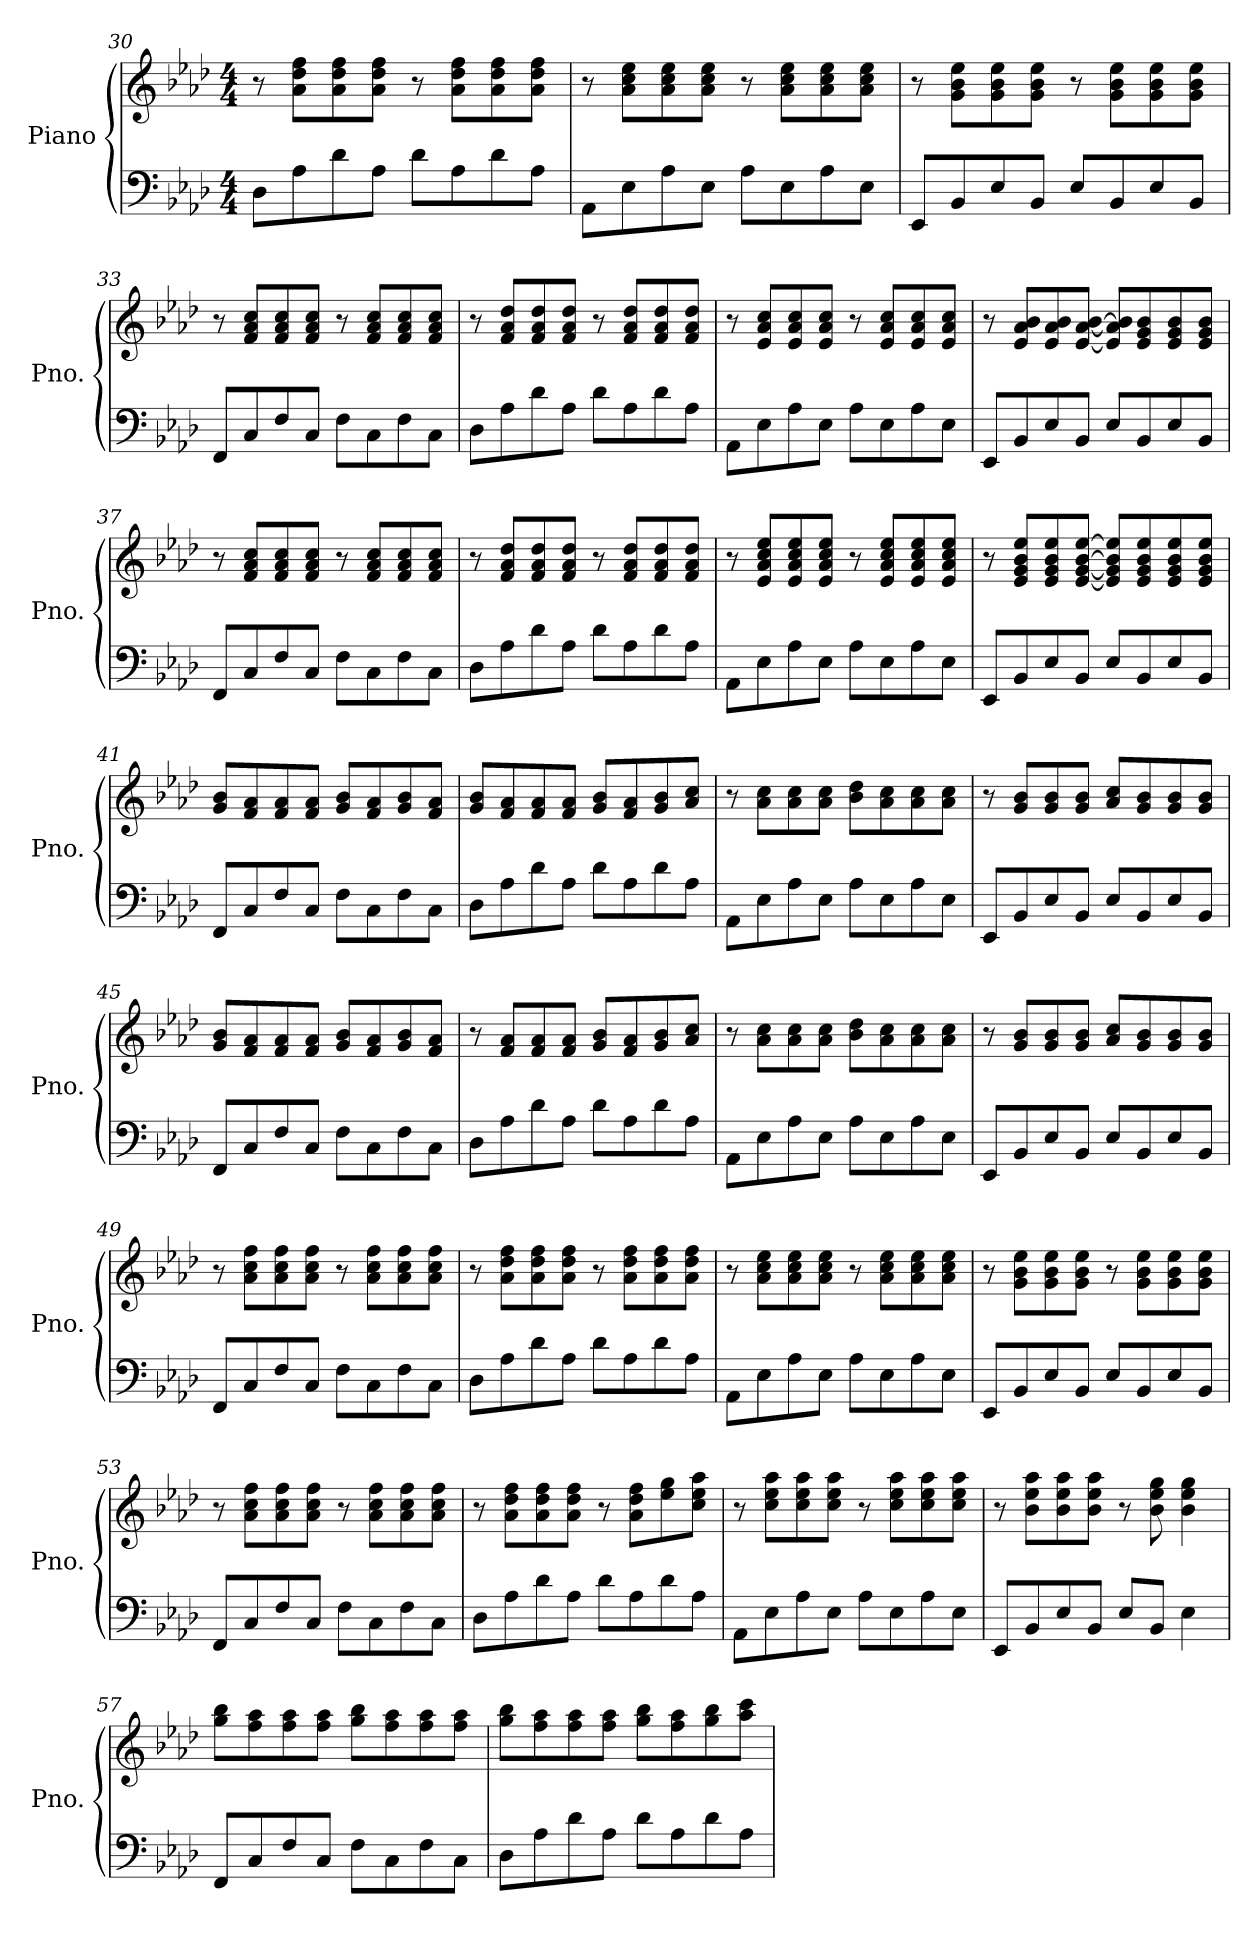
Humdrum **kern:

**kern	**kern
*part1	*part1
*staff2	*staff1
*I"Piano	*
*I'Pno.	*
*clefF4	*clefG2
*k[b-e-a-d-]	*k[b-e-a-d-]
*M4/4	*M4/4
=30	=30
8D-\L	8r
8A-\	8a-\ 8dd-\ 8ff\L
8d-\	8a-\ 8dd-\ 8ff\
8A-\J	8a-\ 8dd-\ 8ff\J
8d-\L	8r
8A-\	8a-\ 8dd-\ 8ff\L
8d-\	8a-\ 8dd-\ 8ff\
8A-\J	8a-\ 8dd-\ 8ff\J
=31	=31
8AA-\L	8r
8E-\	8a-\ 8cc\ 8ee-\L
8A-\	8a-\ 8cc\ 8ee-\
8E-\J	8a-\ 8cc\ 8ee-\J
8A-\L	8r
8E-\	8a-\ 8cc\ 8ee-\L
8A-\	8a-\ 8cc\ 8ee-\
8E-\J	8a-\ 8cc\ 8ee-\J
=32	=32
8EE-/L	8r
8BB-/	8g\ 8b-\ 8ee-\L
8E-/	8g\ 8b-\ 8ee-\
8BB-/J	8g\ 8b-\ 8ee-\J
8E-/L	8r
8BB-/	8g\ 8b-\ 8ee-\L
8E-/	8g\ 8b-\ 8ee-\
8BB-/J	8g\ 8b-\ 8ee-\J
!!LO:LB:g=z
=33	=33
8FF/L	8r
8C/	8f/ 8a-/ 8cc/L
8F/	8f/ 8a-/ 8cc/
8C/J	8f/ 8a-/ 8cc/J
8F\L	8r
8C\	8f/ 8a-/ 8cc/L
8F\	8f/ 8a-/ 8cc/
8C\J	8f/ 8a-/ 8cc/J
=34	=34
8D-\L	8r
8A-\	8f/ 8a-/ 8dd-/L
8d-\	8f/ 8a-/ 8dd-/
8A-\J	8f/ 8a-/ 8dd-/J
8d-\L	8r
8A-\	8f/ 8a-/ 8dd-/L
8d-\	8f/ 8a-/ 8dd-/
8A-\J	8f/ 8a-/ 8dd-/J
=35	=35
8AA-\L	8r
8E-\	8e-/ 8a-/ 8cc/L
8A-\	8e-/ 8a-/ 8cc/
8E-\J	8e-/ 8a-/ 8cc/J
8A-\L	8r
8E-\	8e-/ 8a-/ 8cc/L
8A-\	8e-/ 8a-/ 8cc/
8E-\J	8e-/ 8a-/ 8cc/J
=36	=36
8EE-/L	8r
8BB-/	8e-/ 8a-/ 8b-/L
8E-/	8e-/ 8a-/ 8b-/
8BB-/J	[8e-/ [8a-/ [8b-/J
8E-/L	8e-/] 8a-/] 8b-/]L
8BB-/	8e-/ 8g/ 8b-/
8E-/	8e-/ 8g/ 8b-/
8BB-/J	8e-/ 8g/ 8b-/J
!!LO:LB:g=z
=37	=37
8FF/L	8r
8C/	8f/ 8a-/ 8cc/L
8F/	8f/ 8a-/ 8cc/
8C/J	8f/ 8a-/ 8cc/J
8F\L	8r
8C\	8f/ 8a-/ 8cc/L
8F\	8f/ 8a-/ 8cc/
8C\J	8f/ 8a-/ 8cc/J
=38	=38
8D-\L	8r
8A-\	8f/ 8a-/ 8dd-/L
8d-\	8f/ 8a-/ 8dd-/
8A-\J	8f/ 8a-/ 8dd-/J
8d-\L	8r
8A-\	8f/ 8a-/ 8dd-/L
8d-\	8f/ 8a-/ 8dd-/
8A-\J	8f/ 8a-/ 8dd-/J
=39	=39
8AA-\L	8r
8E-\	8e-/ 8a-/ 8cc/ 8ee-/L
8A-\	8e-/ 8a-/ 8cc/ 8ee-/
8E-\J	8e-/ 8a-/ 8cc/ 8ee-/J
8A-\L	8r
8E-\	8e-/ 8a-/ 8cc/ 8ee-/L
8A-\	8e-/ 8a-/ 8cc/ 8ee-/
8E-\J	8e-/ 8a-/ 8cc/ 8ee-/J
=40	=40
8EE-/L	8r
8BB-/	8e-/ 8g/ 8b-/ 8ee-/L
8E-/	8e-/ 8g/ 8b-/ 8ee-/
8BB-/J	[8e-/ [8g/ [8b-/ [8ee-/J
8E-/L	8e-/] 8g/] 8b-/] 8ee-/]L
8BB-/	8e-/ 8g/ 8b-/ 8ee-/
8E-/	8e-/ 8g/ 8b-/ 8ee-/
8BB-/J	8e-/ 8g/ 8b-/ 8ee-/J
!!LO:LB:g=z
=41	=41
8FF/L	8g/ 8b-/L
8C/	8f/ 8a-/
8F/	8f/ 8a-/
8C/J	8f/ 8a-/J
8F\L	8g/ 8b-/L
8C\	8f/ 8a-/
8F\	8g/ 8b-/
8C\J	8f/ 8a-/J
=42	=42
8D-\L	8g/ 8b-/L
8A-\	8f/ 8a-/
8d-\	8f/ 8a-/
8A-\J	8f/ 8a-/J
8d-\L	8g/ 8b-/L
8A-\	8f/ 8a-/
8d-\	8g/ 8b-/
8A-\J	8a-/ 8cc/J
=43	=43
8AA-\L	8r
8E-\	8a-\ 8cc\L
8A-\	8a-\ 8cc\
8E-\J	8a-\ 8cc\J
8A-\L	8b-\ 8dd-\L
8E-\	8a-\ 8cc\
8A-\	8a-\ 8cc\
8E-\J	8a-\ 8cc\J
=44	=44
8EE-/L	8r
8BB-/	8g/ 8b-/L
8E-/	8g/ 8b-/
8BB-/J	8g/ 8b-/J
8E-/L	8a-/ 8cc/L
8BB-/	8g/ 8b-/
8E-/	8g/ 8b-/
8BB-/J	8g/ 8b-/J
!!LO:PB:g=z
=45	=45
8FF/L	8g/ 8b-/L
8C/	8f/ 8a-/
8F/	8f/ 8a-/
8C/J	8f/ 8a-/J
8F\L	8g/ 8b-/L
8C\	8f/ 8a-/
8F\	8g/ 8b-/
8C\J	8f/ 8a-/J
=46	=46
8D-\L	8r
8A-\	8f/ 8a-/L
8d-\	8f/ 8a-/
8A-\J	8f/ 8a-/J
8d-\L	8g/ 8b-/L
8A-\	8f/ 8a-/
8d-\	8g/ 8b-/
8A-\J	8a-/ 8cc/J
=47	=47
8AA-\L	8r
8E-\	8a-\ 8cc\L
8A-\	8a-\ 8cc\
8E-\J	8a-\ 8cc\J
8A-\L	8b-\ 8dd-\L
8E-\	8a-\ 8cc\
8A-\	8a-\ 8cc\
8E-\J	8a-\ 8cc\J
=48	=48
8EE-/L	8r
8BB-/	8g/ 8b-/L
8E-/	8g/ 8b-/
8BB-/J	8g/ 8b-/J
8E-/L	8a-/ 8cc/L
8BB-/	8g/ 8b-/
8E-/	8g/ 8b-/
8BB-/J	8g/ 8b-/J
!!LO:LB:g=z
=49	=49
8FF/L	8r
8C/	8a-\ 8cc\ 8ff\L
8F/	8a-\ 8cc\ 8ff\
8C/J	8a-\ 8cc\ 8ff\J
8F\L	8r
8C\	8a-\ 8cc\ 8ff\L
8F\	8a-\ 8cc\ 8ff\
8C\J	8a-\ 8cc\ 8ff\J
=50	=50
8D-\L	8r
8A-\	8a-\ 8dd-\ 8ff\L
8d-\	8a-\ 8dd-\ 8ff\
8A-\J	8a-\ 8dd-\ 8ff\J
8d-\L	8r
8A-\	8a-\ 8dd-\ 8ff\L
8d-\	8a-\ 8dd-\ 8ff\
8A-\J	8a-\ 8dd-\ 8ff\J
=51	=51
8AA-\L	8r
8E-\	8a-\ 8cc\ 8ee-\L
8A-\	8a-\ 8cc\ 8ee-\
8E-\J	8a-\ 8cc\ 8ee-\J
8A-\L	8r
8E-\	8a-\ 8cc\ 8ee-\L
8A-\	8a-\ 8cc\ 8ee-\
8E-\J	8a-\ 8cc\ 8ee-\J
=52	=52
8EE-/L	8r
8BB-/	8g\ 8b-\ 8ee-\L
8E-/	8g\ 8b-\ 8ee-\
8BB-/J	8g\ 8b-\ 8ee-\J
8E-/L	8r
8BB-/	8g\ 8b-\ 8ee-\L
8E-/	8g\ 8b-\ 8ee-\
8BB-/J	8g\ 8b-\ 8ee-\J
!!LO:LB:g=z
=53	=53
8FF/L	8r
8C/	8a-\ 8cc\ 8ff\L
8F/	8a-\ 8cc\ 8ff\
8C/J	8a-\ 8cc\ 8ff\J
8F\L	8r
8C\	8a-\ 8cc\ 8ff\L
8F\	8a-\ 8cc\ 8ff\
8C\J	8a-\ 8cc\ 8ff\J
=54	=54
8D-\L	8r
8A-\	8a-\ 8dd-\ 8ff\L
8d-\	8a-\ 8dd-\ 8ff\
8A-\J	8a-\ 8dd-\ 8ff\J
8d-\L	8r
8A-\	8a-\ 8dd-\ 8ff\L
8d-\	8ee-\ 8gg\
8A-\J	8cc\ 8ee-\ 8aa-\J
=55	=55
8AA-\L	8r
8E-\	8cc\ 8ee-\ 8aa-\L
8A-\	8cc\ 8ee-\ 8aa-\
8E-\J	8cc\ 8ee-\ 8aa-\J
8A-\L	8r
8E-\	8cc\ 8ee-\ 8aa-\L
8A-\	8cc\ 8ee-\ 8aa-\
8E-\J	8cc\ 8ee-\ 8aa-\J
=56	=56
8EE-/L	8r
8BB-/	8b-\ 8ee-\ 8aa-\L
8E-/	8b-\ 8ee-\ 8aa-\
8BB-/J	8b-\ 8ee-\ 8aa-\J
8E-/L	8r
8BB-/J	8b-\ 8ee-\ 8gg\
4E-\	4b-\ 4ee-\ 4gg\
!!LO:LB:g=z
=57	=57
8FF/L	8gg\ 8bb-\L
8C/	8ff\ 8aa-\
8F/	8ff\ 8aa-\
8C/J	8ff\ 8aa-\J
8F\L	8gg\ 8bb-\L
8C\	8ff\ 8aa-\
8F\	8ff\ 8aa-\
8C\J	8ff\ 8aa-\J
=58	=58
8D-\L	8gg\ 8bb-\L
8A-\	8ff\ 8aa-\
8d-\	8ff\ 8aa-\
8A-\J	8ff\ 8aa-\J
8d-\L	8gg\ 8bb-\L
8A-\	8ff\ 8aa-\
8d-\	8gg\ 8bb-\
8A-\J	8aa-\ 8ccc\J
=	=
*-	*-
